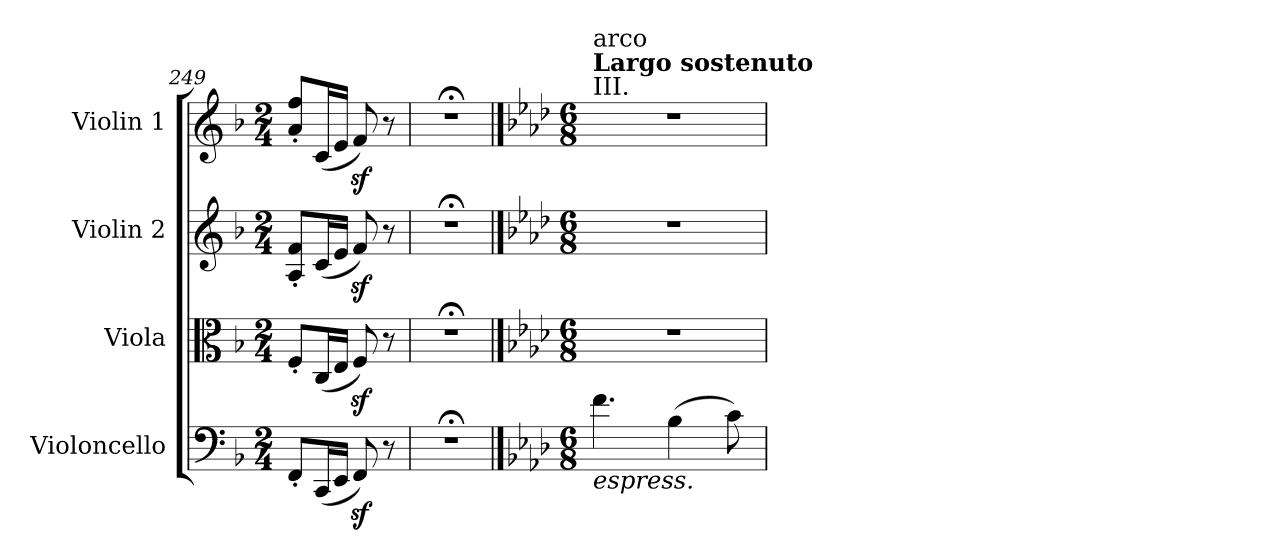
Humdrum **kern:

**kern	**kern	**kern	**kern
*part4	*part3	*part2	*part1
*staff4	*staff3	*staff2	*staff1
*I"Violoncello	*I"Viola	*I"Violin 2	*I"Violin 1
*I'Vc	*I'Vla	*I'Vln	*I'Vln
!!LO:LB:g=z
*clefF4	*clefC3	*clefG2	*clefG2
*k[b-]	*k[b-]	*k[b-]	*k[b-]
*M2/4	*M2/4	*M2/4	*M2/4
=249	=249	=249	=249
8FF'/L	8F'/L	8A/' 8f/'L	8a/' 8ff/'L
(16CC/L	(16C/L	(16c/L	(16c/L
16EE/JJ	16E/JJ	16e/JJ	16e/JJ
8FFz</)	8Fz</)	8fz</)	8fz</)
8r	8r	8r	8r
=250	=250	=250	=250
2r;<	2r;<	2r;<	2r;<
!!LO:PB:g=z
==1	==1	==1	==1
*k[b-e-a-d-]	*k[b-e-a-d-]	*k[b-e-a-d-]	*k[b-e-a-d-]
*M6/8	*M6/8	*M6/8	*M6/8
!	!	!	!LO:TX:a:t=III.
!	!	!	!LO:TX:a:B:t=Largo sostenuto
!	!	!	!LO:TX:a:t=arco
!LO:TX:b:i:t=espress.	!	!	!
4.f\	2.r	2.r	2.r
(4B-\	.	.	.
8c\)	.	.	.
=	=	=	=
*-	*-	*-	*-
